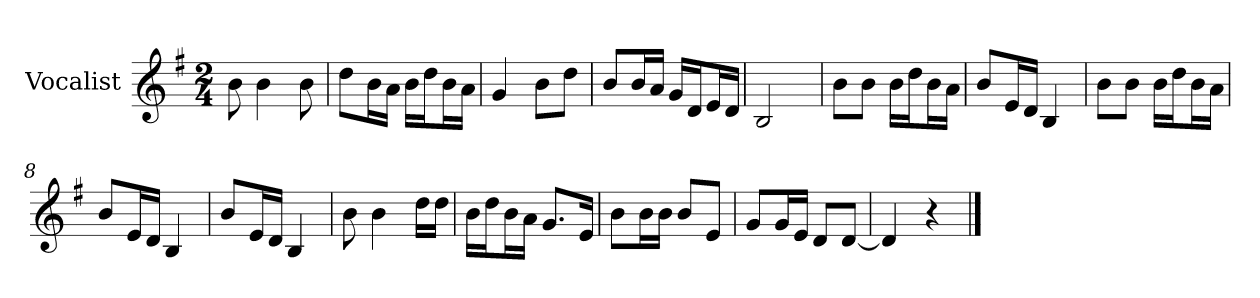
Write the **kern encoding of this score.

**kern
*part1
*staff1
*I"Vocalist
*k[f#]
*G:
*M2/4
=
8b
4b
8b
=1
8ddL
16bL
16aJJ
16bLL
16ddJ
16bL
16aJJ
=2
4g
8bL
8ddJ
=3
8bL
16bL
16aJJ
16gLL
16dJ
16eL
16dJJ
=4
2B
=5
8bL
8bJ
16bLL
16ddJ
16bL
16aJJ
=6
8bL
16eL
16dJJ
4B
=7
8bL
8bJ
16bLL
16ddJ
16bL
16aJJ
=8
8bL
16eL
16dJJ
4B
=9
8bL
16eL
16dJJ
4B
=10
8b
4b
16ddLL
16ddJJ
=11
16bLL
16ddJ
16bL
16aJJ
8.gL
16eJk
=12
8bL
16bL
16bJJ
8bL
8eJ
=13
8gL
16gL
16eJJ
8dL
[8dJ
=14
4d]
4r
==
*-
